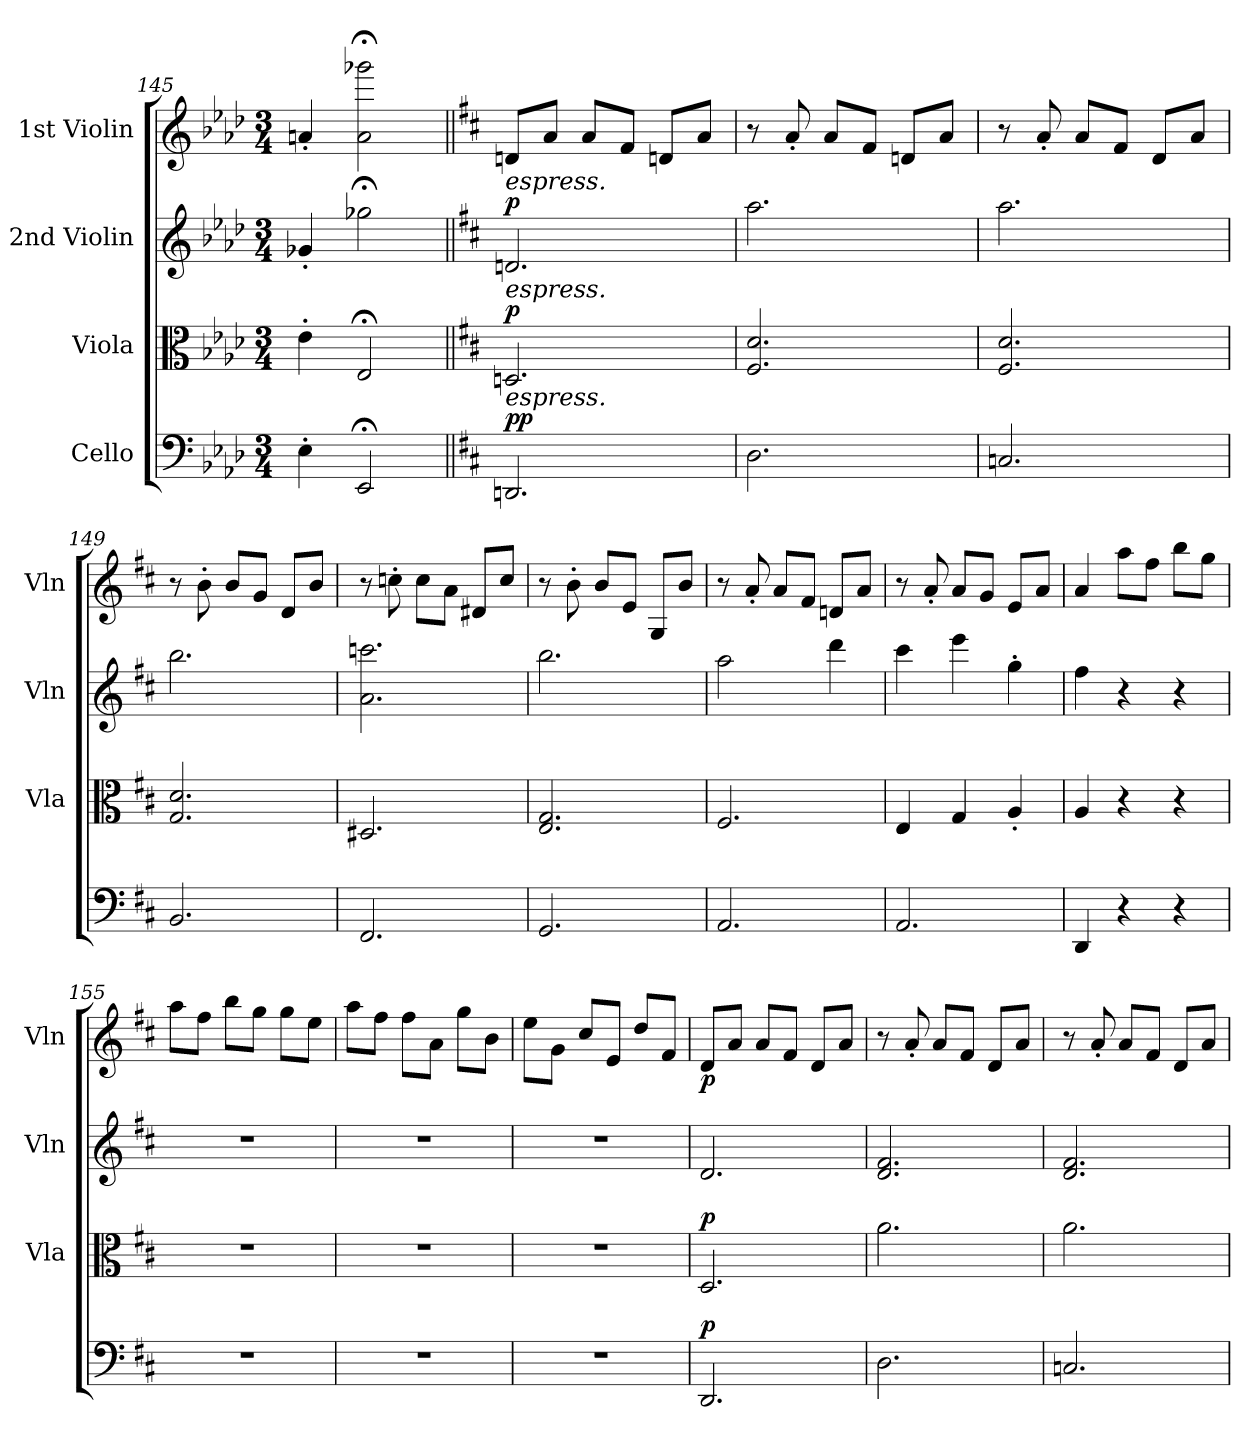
**kern	**dynam	**kern	**dynam	**kern	**dynam	**kern	**dynam
*part4	*part4	*part3	*part3	*part2	*part2	*part1	*part1
*staff4	*staff4	*staff3	*staff3	*staff2	*staff2	*staff1	*staff1
*I"Cello	*	*I"Viola	*	*I"2nd Violin	*	*I"1st Violin	*
*	*	*I'Vla	*	*I'Vln	*	*I'Vln	*
*clefF4	*	*clefC3	*	*clefG2	*	*clefG2	*
*k[b-e-a-d-]	*	*k[b-e-a-d-]	*	*k[b-e-a-d-]	*	*k[b-e-a-d-]	*
*M3/4	*	*M3/4	*	*M3/4	*	*M3/4	*
=145	=145	=145	=145	=145	=145	=145	=145
4E-'\	.	4e-'\	.	4g-X'/	.	4an'/	.
2EE-;</	.	2E-;</	.	2gg-X;<\	.	2a\;< 2ggg-X\;<	.
=146||	=146||	=146||	=146||	=146||	=146||	=146||	=146||
*k[f#c#]	*	*k[f#c#]	*	*k[f#c#]	*	*k[f#c#]	*
!	!	!	!	!LO:TX:a:i:t=espress.	!	!	!
!	!	!LO:TX:a:i:t=espress.	!	!	!	!	!
!LO:TX:a:i:t=espress.	!	!	!	!	!	!	!
!	!LO:DY:b	!	!	!	!	!	!
!	!LO:DY:n=1:a	!	!LO:DY:a	!	!LO:DY:a	!	!
2.DDn/	p p	2.Dn/	p	2.dn/	p	8dn/L	.
.	.	.	.	.	.	8a/J	.
.	.	.	.	.	.	8a/L	.
.	.	.	.	.	.	8f#/J	.
.	.	.	.	.	.	8dn/L	.
.	.	.	.	.	.	8a/J	.
=147	=147	=147	=147	=147	=147	=147	=147
2.D\	.	2.F#/ 2.d/	.	2.aa\	.	8r	.
.	.	.	.	.	.	8a'/	.
.	.	.	.	.	.	8a/L	.
.	.	.	.	.	.	8f#/J	.
.	.	.	.	.	.	8dn/L	.
.	.	.	.	.	.	8a/J	.
=148	=148	=148	=148	=148	=148	=148	=148
2.Cn/	.	2.F#/ 2.d/	.	2.aa\	.	8r	.
.	.	.	.	.	.	8a'/	.
.	.	.	.	.	.	8a/L	.
.	.	.	.	.	.	8f#/J	.
.	.	.	.	.	.	8d/L	.
.	.	.	.	.	.	8a/J	.
!!LO:LB:g=z
=149	=149	=149	=149	=149	=149	=149	=149
2.BB/	.	2.G/ 2.d/	.	2.bb\	.	8r	.
.	.	.	.	.	.	8b'\	.
.	.	.	.	.	.	8b/L	.
.	.	.	.	.	.	8g/J	.
.	.	.	.	.	.	8d/L	.
.	.	.	.	.	.	8b/J	.
!!LO:PB:g=z
=150	=150	=150	=150	=150	=150	=150	=150
2.FF#/	.	2.D#X/	.	2.a\ 2.cccn\	.	8r	.
.	.	.	.	.	.	8ccn'\	.
.	.	.	.	.	.	8cc\L	.
.	.	.	.	.	.	8a\J	.
.	.	.	.	.	.	8d#X/L	.
.	.	.	.	.	.	8cc/J	.
=151	=151	=151	=151	=151	=151	=151	=151
2.GG/	.	2.E/ 2.G/	.	2.bb\	.	8r	.
.	.	.	.	.	.	8b'\	.
.	.	.	.	.	.	8b/L	.
.	.	.	.	.	.	8e/J	.
.	.	.	.	.	.	8G/L	.
.	.	.	.	.	.	8b/J	.
=152	=152	=152	=152	=152	=152	=152	=152
2.AA/	.	2.F#/	.	2aa\	.	8r	.
.	.	.	.	.	.	8a'/	.
.	.	.	.	.	.	8a/L	.
.	.	.	.	.	.	8f#/J	.
.	.	.	.	4ddd\	.	8dn/L	.
.	.	.	.	.	.	8a/J	.
=153	=153	=153	=153	=153	=153	=153	=153
2.AA/	.	4E/	.	4ccc#\	.	8r	.
.	.	.	.	.	.	8a'/	.
.	.	4G/	.	4eee\	.	8a/L	.
.	.	.	.	.	.	8g/J	.
.	.	4A'/	.	4gg'\	.	8e/L	.
.	.	.	.	.	.	8a/J	.
=154	=154	=154	=154	=154	=154	=154	=154
4DD/	.	4A/	.	4ff#\	.	4a/	.
4r	.	4r	.	4r	.	8aa\L	.
.	.	.	.	.	.	8ff#\J	.
4r	.	4r	.	4r	.	8bb\L	.
.	.	.	.	.	.	8gg\J	.
!!LO:LB:g=z
=155	=155	=155	=155	=155	=155	=155	=155
2.r	.	2.r	.	2.r	.	8aa\L	.
.	.	.	.	.	.	8ff#\J	.
.	.	.	.	.	.	8bb\L	.
.	.	.	.	.	.	8gg\J	.
.	.	.	.	.	.	8gg\L	.
.	.	.	.	.	.	8ee\J	.
=156	=156	=156	=156	=156	=156	=156	=156
2.r	.	2.r	.	2.r	.	8aa\L	.
.	.	.	.	.	.	8ff#\J	.
.	.	.	.	.	.	8ff#\L	.
.	.	.	.	.	.	8a\J	.
.	.	.	.	.	.	8gg\L	.
.	.	.	.	.	.	8b\J	.
!!LO:PB:g=z
=157	=157	=157	=157	=157	=157	=157	=157
2.r	.	2.r	.	2.r	.	8ee\L	.
.	.	.	.	.	.	8g\J	.
.	.	.	.	.	.	8cc#/L	.
.	.	.	.	.	.	8e/J	.
.	.	.	.	.	.	8dd/L	.
.	.	.	.	.	.	8f#/J	.
=158	=158	=158	=158	=158	=158	=158	=158
!	!LO:DY:a	!	!LO:DY:a	!	!	!	!LO:DY:b
2.DD/	p	2.D/	p	2.d/	.	8d/L	p
.	.	.	.	.	.	8a/J	.
.	.	.	.	.	.	8a/L	.
.	.	.	.	.	.	8f#/J	.
.	.	.	.	.	.	8d/L	.
.	.	.	.	.	.	8a/J	.
=159	=159	=159	=159	=159	=159	=159	=159
2.D\	.	2.a\	.	2.d/ 2.f#/	.	8r	.
.	.	.	.	.	.	8a'/	.
.	.	.	.	.	.	8a/L	.
.	.	.	.	.	.	8f#/J	.
.	.	.	.	.	.	8d/L	.
.	.	.	.	.	.	8a/J	.
=160	=160	=160	=160	=160	=160	=160	=160
2.Cn/	.	2.a\	.	2.d/ 2.f#/	.	8r	.
.	.	.	.	.	.	8a'/	.
.	.	.	.	.	.	8a/L	.
.	.	.	.	.	.	8f#/J	.
.	.	.	.	.	.	8d/L	.
.	.	.	.	.	.	8a/J	.
=	=	=	=	=	=	=	=
*-	*-	*-	*-	*-	*-	*-	*-
